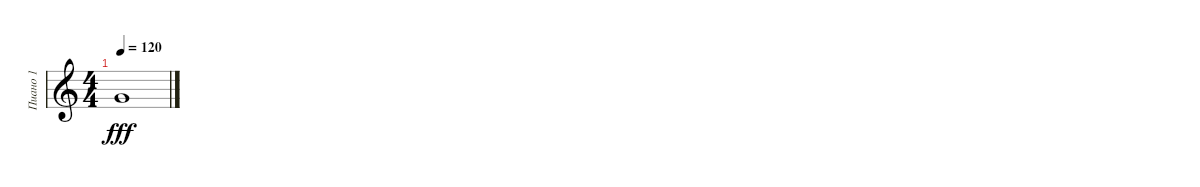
\track ("Пиано 1" "Пиано 1") {instrument electricgrandpiano}
\staff {score}
\tuning (E4 B3 G3 D3 A2 E2) {hide}
\ts (4 4)
\tempo 120
\clef g2
\ks c
12.3{t}.1{dy fff}
